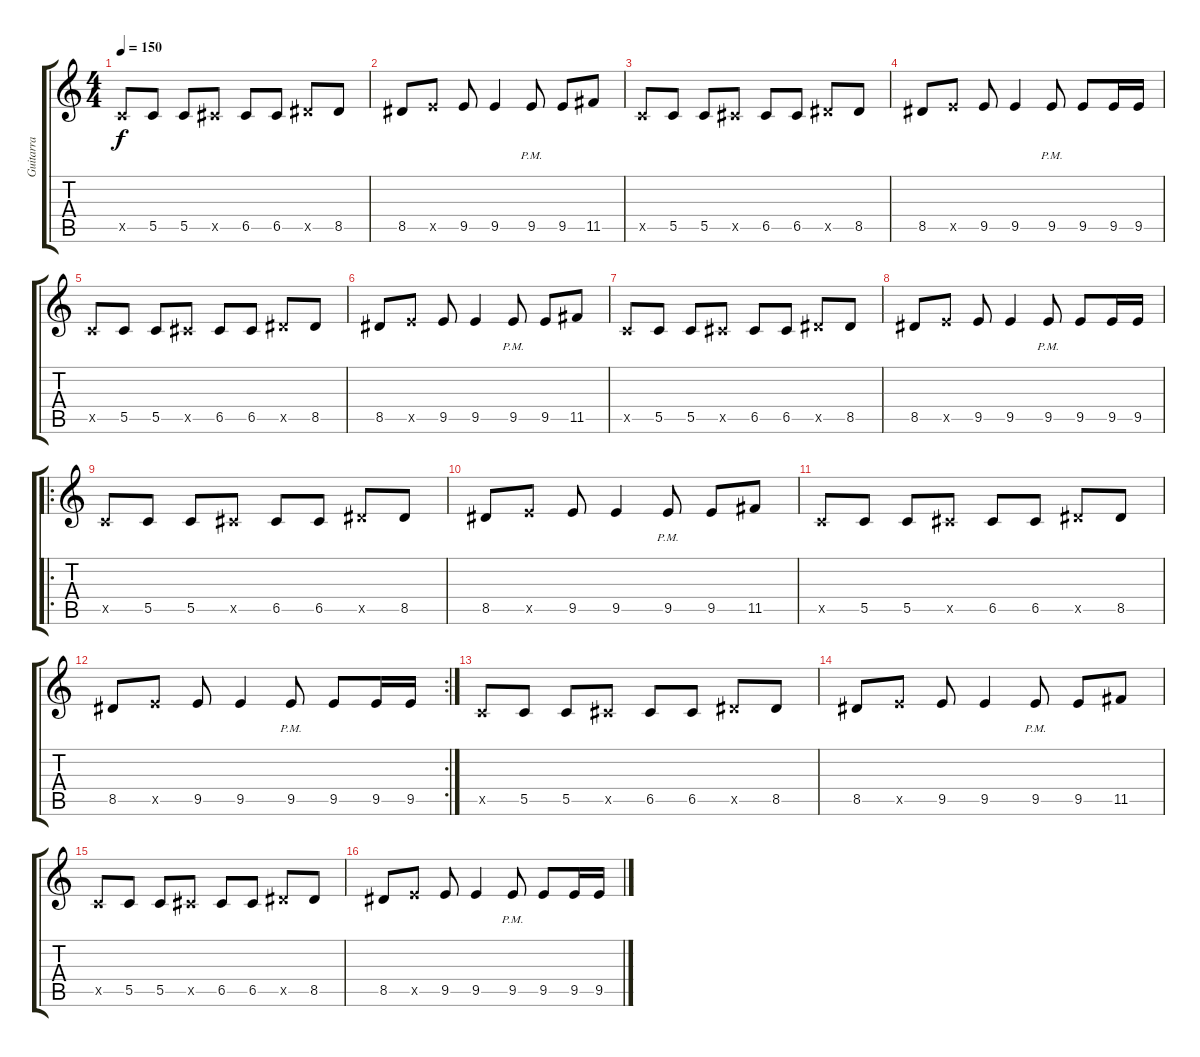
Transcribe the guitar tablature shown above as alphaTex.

\track ("Guitarra" "Guitarra") {instrument distortionguitar}
\staff {score tabs}
\tuning (D4 A3 F3 C3 G2 C2) {hide}
\ts (4 4)
\tempo 150
\clef g2
\ks c
5.5{x}.8{dy f instrument distortionguitar} 5.5.8 5.5.8 6.5{x}.8 6.5.8 6.5.8 8.5{x}.8 8.5.8 |
8.5.8 9.5{x}.8 9.5.8 9.5.4 9.5{pm}.8 9.5.8 11.5.8 |
5.5{x}.8 5.5.8 5.5.8 6.5{x}.8 6.5.8 6.5.8 8.5{x}.8 8.5.8 |
8.5.8 9.5{x}.8 9.5.8 9.5.4 9.5{pm}.8 9.5.8 9.5.16 9.5.16 |
5.5{x}.8 5.5.8 5.5.8 6.5{x}.8 6.5.8 6.5.8 8.5{x}.8 8.5.8 |
8.5.8 9.5{x}.8 9.5.8 9.5.4 9.5{pm}.8 9.5.8 11.5.8 |
5.5{x}.8 5.5.8 5.5.8 6.5{x}.8 6.5.8 6.5.8 8.5{x}.8 8.5.8 |
8.5.8 9.5{x}.8 9.5.8 9.5.4 9.5{pm}.8 9.5.8 9.5.16 9.5.16 |
\ro
5.5{x}.8 5.5.8 5.5.8 6.5{x}.8 6.5.8 6.5.8 8.5{x}.8 8.5.8 |
8.5.8 9.5{x}.8 9.5.8 9.5.4 9.5{pm}.8 9.5.8 11.5.8 |
5.5{x}.8 5.5.8 5.5.8 6.5{x}.8 6.5.8 6.5.8 8.5{x}.8 8.5.8 |
\rc 2
8.5.8 9.5{x}.8 9.5.8 9.5.4 9.5{pm}.8 9.5.8 9.5.16 9.5.16 |
5.5{x}.8 5.5.8 5.5.8 6.5{x}.8 6.5.8 6.5.8 8.5{x}.8 8.5.8 |
8.5.8 9.5{x}.8 9.5.8 9.5.4 9.5{pm}.8 9.5.8 11.5.8 |
5.5{x}.8 5.5.8 5.5.8 6.5{x}.8 6.5.8 6.5.8 8.5{x}.8 8.5.8 |
8.5.8 9.5{x}.8 9.5.8 9.5.4 9.5{pm}.8 9.5.8 9.5.16 9.5.16
